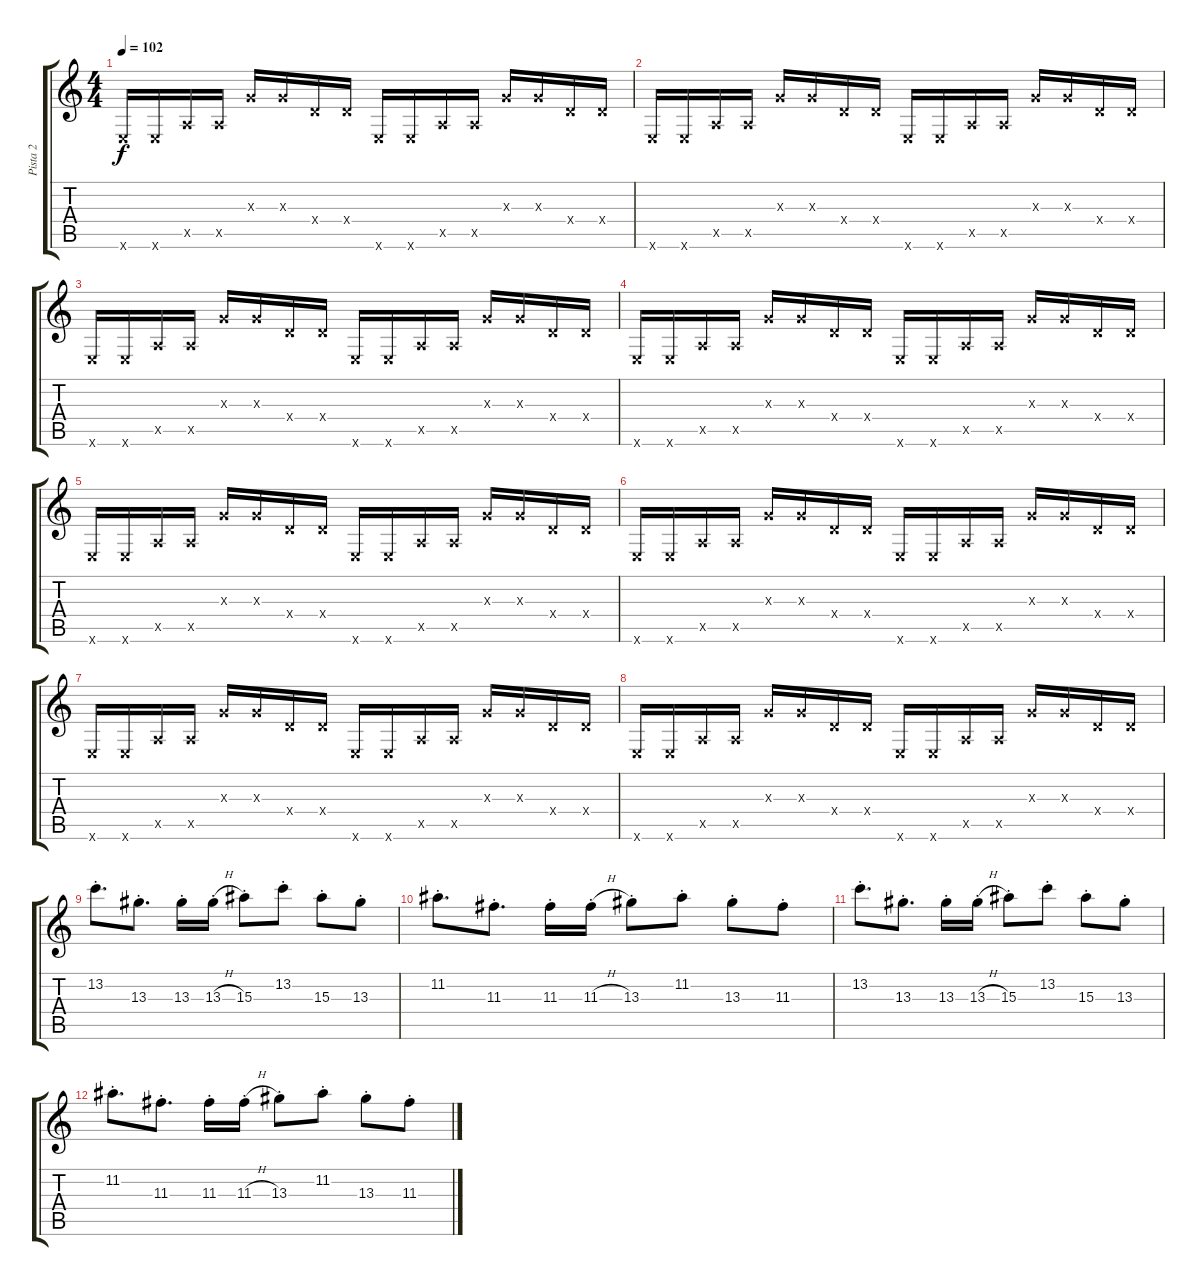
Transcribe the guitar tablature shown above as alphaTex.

\track ("Pista 2" "Pista 2") {instrument distortionguitar}
\staff {score tabs}
\tuning (E4 B3 G3 D3 A2 E2) {hide}
\ts (4 4)
\tempo 102
\clef g2
\ks c
0.6{x}.16{dy f} 0.6{x}.16 0.5{x}.16 0.5{x}.16 0.3{x}.16 0.3{x}.16 0.4{x}.16 0.4{x}.16 0.6{x}.16 0.6{x}.16 0.5{x}.16 0.5{x}.16 0.3{x}.16 0.3{x}.16 0.4{x}.16 0.4{x}.16 |
0.6{x}.16 0.6{x}.16 0.5{x}.16 0.5{x}.16 0.3{x}.16 0.3{x}.16 0.4{x}.16 0.4{x}.16 0.6{x}.16 0.6{x}.16 0.5{x}.16 0.5{x}.16 0.3{x}.16 0.3{x}.16 0.4{x}.16 0.4{x}.16 |
0.6{x}.16 0.6{x}.16 0.5{x}.16 0.5{x}.16 0.3{x}.16 0.3{x}.16 0.4{x}.16 0.4{x}.16 0.6{x}.16 0.6{x}.16 0.5{x}.16 0.5{x}.16 0.3{x}.16 0.3{x}.16 0.4{x}.16 0.4{x}.16 |
0.6{x}.16 0.6{x}.16 0.5{x}.16 0.5{x}.16 0.3{x}.16 0.3{x}.16 0.4{x}.16 0.4{x}.16 0.6{x}.16 0.6{x}.16 0.5{x}.16 0.5{x}.16 0.3{x}.16 0.3{x}.16 0.4{x}.16 0.4{x}.16 |
0.6{x}.16 0.6{x}.16 0.5{x}.16 0.5{x}.16 0.3{x}.16 0.3{x}.16 0.4{x}.16 0.4{x}.16 0.6{x}.16 0.6{x}.16 0.5{x}.16 0.5{x}.16 0.3{x}.16 0.3{x}.16 0.4{x}.16 0.4{x}.16 |
0.6{x}.16 0.6{x}.16 0.5{x}.16 0.5{x}.16 0.3{x}.16 0.3{x}.16 0.4{x}.16 0.4{x}.16 0.6{x}.16 0.6{x}.16 0.5{x}.16 0.5{x}.16 0.3{x}.16 0.3{x}.16 0.4{x}.16 0.4{x}.16 |
0.6{x}.16 0.6{x}.16 0.5{x}.16 0.5{x}.16 0.3{x}.16 0.3{x}.16 0.4{x}.16 0.4{x}.16 0.6{x}.16 0.6{x}.16 0.5{x}.16 0.5{x}.16 0.3{x}.16 0.3{x}.16 0.4{x}.16 0.4{x}.16 |
0.6{x}.16 0.6{x}.16 0.5{x}.16 0.5{x}.16 0.3{x}.16 0.3{x}.16 0.4{x}.16 0.4{x}.16 0.6{x}.16 0.6{x}.16 0.5{x}.16 0.5{x}.16 0.3{x}.16 0.3{x}.16 0.4{x}.16 0.4{x}.16 |
13.2{st}.8{d} 13.3{st}.8{d} 13.3{st}.16 13.3{h st}.16 15.3{st}.8 13.2{st}.8 15.3{st}.8 13.3{st}.8 |
11.2{st}.8{d} 11.3{st}.8{d} 11.3{st}.16 11.3{h st}.16 13.3{st}.8 11.2{st}.8 13.3{st}.8 11.3{st}.8 |
13.2{st}.8{d} 13.3{st}.8{d} 13.3{st}.16 13.3{h st}.16 15.3{st}.8 13.2{st}.8 15.3{st}.8 13.3{st}.8 |
11.2{st}.8{d} 11.3{st}.8{d} 11.3{st}.16 11.3{h st}.16 13.3{st}.8 11.2{st}.8 13.3{st}.8 11.3{st}.8
